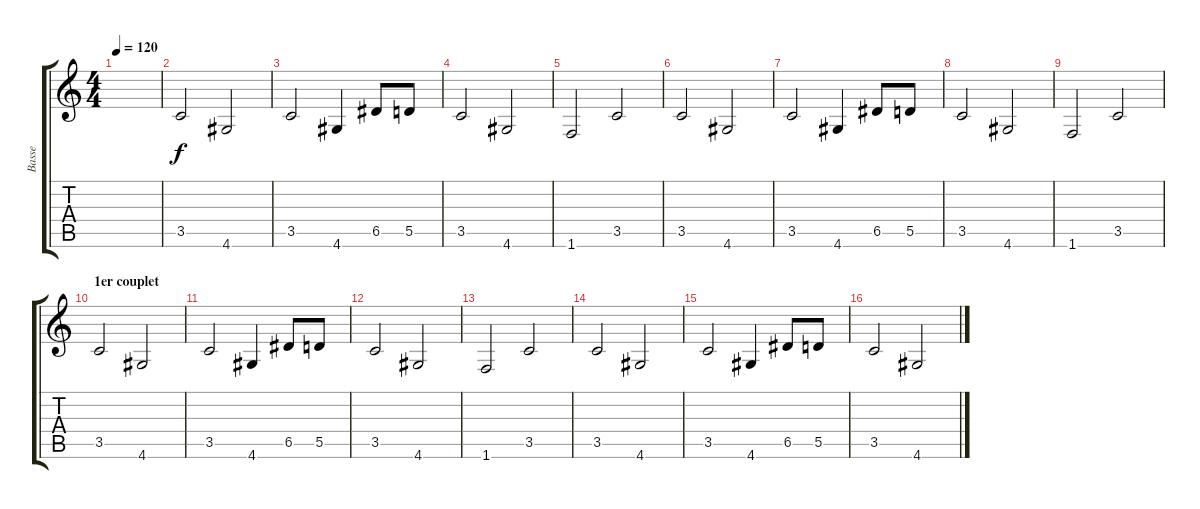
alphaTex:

\track ("Basse" "Basse") {instrument acousticbass}
\staff {score tabs}
\tuning (E4 B3 G3 D3 A2 E2) {hide}
\ts (4 4)
\tempo 120
\clef g2
\ks c
|
3.5.2 4.6.2 |
3.5.2 4.6.4 6.5.8 5.5.8 |
3.5.2 4.6.2 |
1.6.2 3.5.2 |
3.5.2 4.6.2 |
3.5.2 4.6.4 6.5.8 5.5.8 |
3.5.2 4.6.2 |
1.6.2 3.5.2 |
\section ("" "1er couplet")
3.5.2 4.6.2 |
3.5.2 4.6.4 6.5.8 5.5.8 |
3.5.2 4.6.2 |
1.6.2 3.5.2 |
3.5.2 4.6.2 |
3.5.2 4.6.4 6.5.8 5.5.8 |
3.5.2 4.6.2
